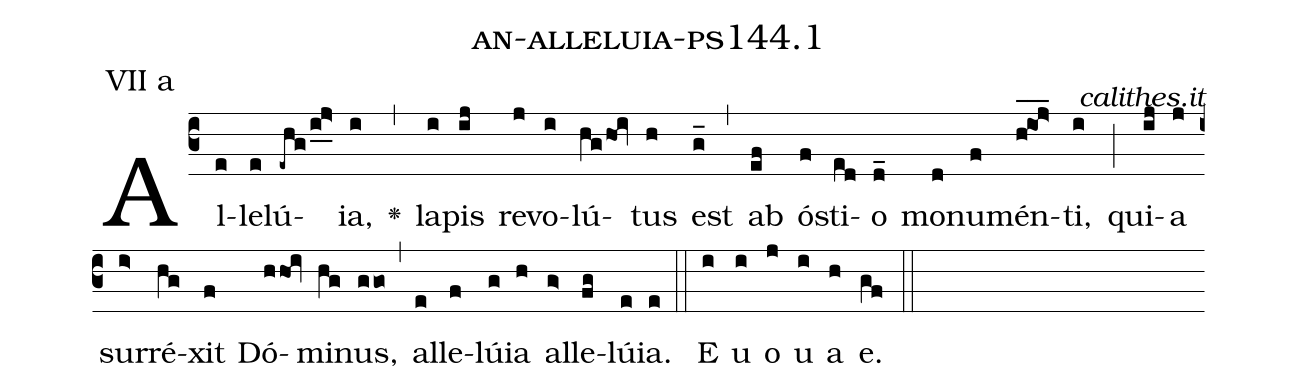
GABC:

name: an-alleluia-ps144.1 ;
commentary: calithes.it;
annotation: VII a;
%%
(c3)Al(e)le(e)lú(-ehg/i_0j>_0)ia,(i) <v>\greheightstar</v>(,) la(i)pis(ij) re(j)vo(i)lú(hg/hoi)tus(h) est(g_) (,) ab(ef) ó(f)sti(ed)o(d_) mo(d)nu(f)mén(h_!io_j>_)ti,(i) (;) qui(ij)a(j) sur(i>)ré(hg)xit(f) Dó(hhOi)mi(hg)nus,(ggo) (,) al(e)le(f)lú(g)ia(h) al(g>)le(fg)lú(e)ia.(e) (::)
E(i) u(i) o(j) u(i) a(h) e.(gf) (::)
